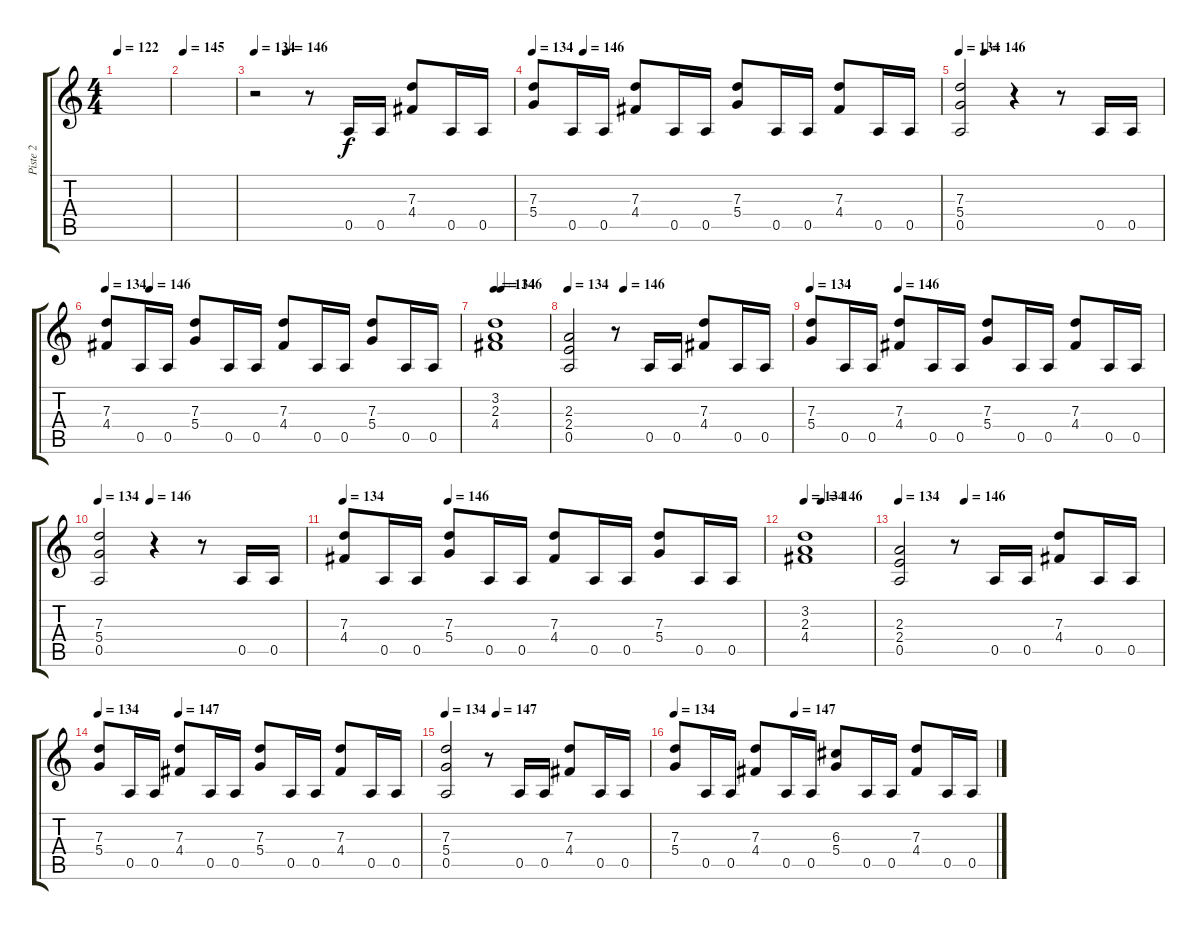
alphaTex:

\track ("Piste 2" "Piste 2") {instrument distortionguitar}
\staff {score tabs}
\tuning (E4 B3 G3 D3 A2 E2) {hide}
\ts (4 4)
\tempo 122
\clef g2
\ks c
|
\tempo 145
|
\tempo (146 0.125)
\tempo 134
r.2 r.8 0.5.16 0.5.16 (7.3 4.4).8 0.5.16 0.5.16 |
\tempo (146 0.125)
\tempo 134
(7.3 5.4).8 0.5.16 0.5.16 (7.3 4.4).8 0.5.16 0.5.16 (7.3 5.4).8 0.5.16 0.5.16 (7.3 4.4).8 0.5.16 0.5.16 |
\tempo (146 0.125)
\tempo 134
(7.3 5.4 0.5).2 r.4 r.8 0.5.16 0.5.16 |
\tempo (146 0.125)
\tempo 134
(7.3 4.4).8 0.5.16 0.5.16 (7.3 5.4).8 0.5.16 0.5.16 (7.3 4.4).8 0.5.16 0.5.16 (7.3 5.4).8 0.5.16 0.5.16 |
\tempo (146 0.125)
\tempo 134
(3.2 2.3 4.4).1 |
\tempo (146 0.25)
\tempo 134
(2.3 2.4 0.5).2 r.8 0.5.16 0.5.16 (7.3 4.4).8 0.5.16 0.5.16 |
\tempo (146 0.25)
\tempo 134
(7.3 5.4).8 0.5.16 0.5.16 (7.3 4.4).8 0.5.16 0.5.16 (7.3 5.4).8 0.5.16 0.5.16 (7.3 4.4).8 0.5.16 0.5.16 |
\tempo (146 0.25)
\tempo 134
(7.3 5.4 0.5).2 r.4 r.8 0.5.16 0.5.16 |
\tempo (146 0.25)
\tempo 134
(7.3 4.4).8 0.5.16 0.5.16 (7.3 5.4).8 0.5.16 0.5.16 (7.3 4.4).8 0.5.16 0.5.16 (7.3 5.4).8 0.5.16 0.5.16 |
\tempo (146 0.25)
\tempo 134
(3.2 2.3 4.4).1 |
\tempo (146 0.25)
\tempo 134
(2.3 2.4 0.5).2 r.8 0.5.16 0.5.16 (7.3 4.4).8 0.5.16 0.5.16 |
\tempo (147 0.25)
\tempo 134
(7.3 5.4).8 0.5.16 0.5.16 (7.3 4.4).8 0.5.16 0.5.16 (7.3 5.4).8 0.5.16 0.5.16 (7.3 4.4).8 0.5.16 0.5.16 |
\tempo (147 0.25)
\tempo 134
(7.3 5.4 0.5).2 r.8 0.5.16 0.5.16 (7.3 4.4).8 0.5.16 0.5.16 |
\tempo (147 0.375)
\tempo 134
(7.3 5.4).8 0.5.16 0.5.16 (7.3 4.4).8 0.5.16 0.5.16 (6.3 5.4).8 0.5.16 0.5.16 (7.3 4.4).8 0.5.16 0.5.16
